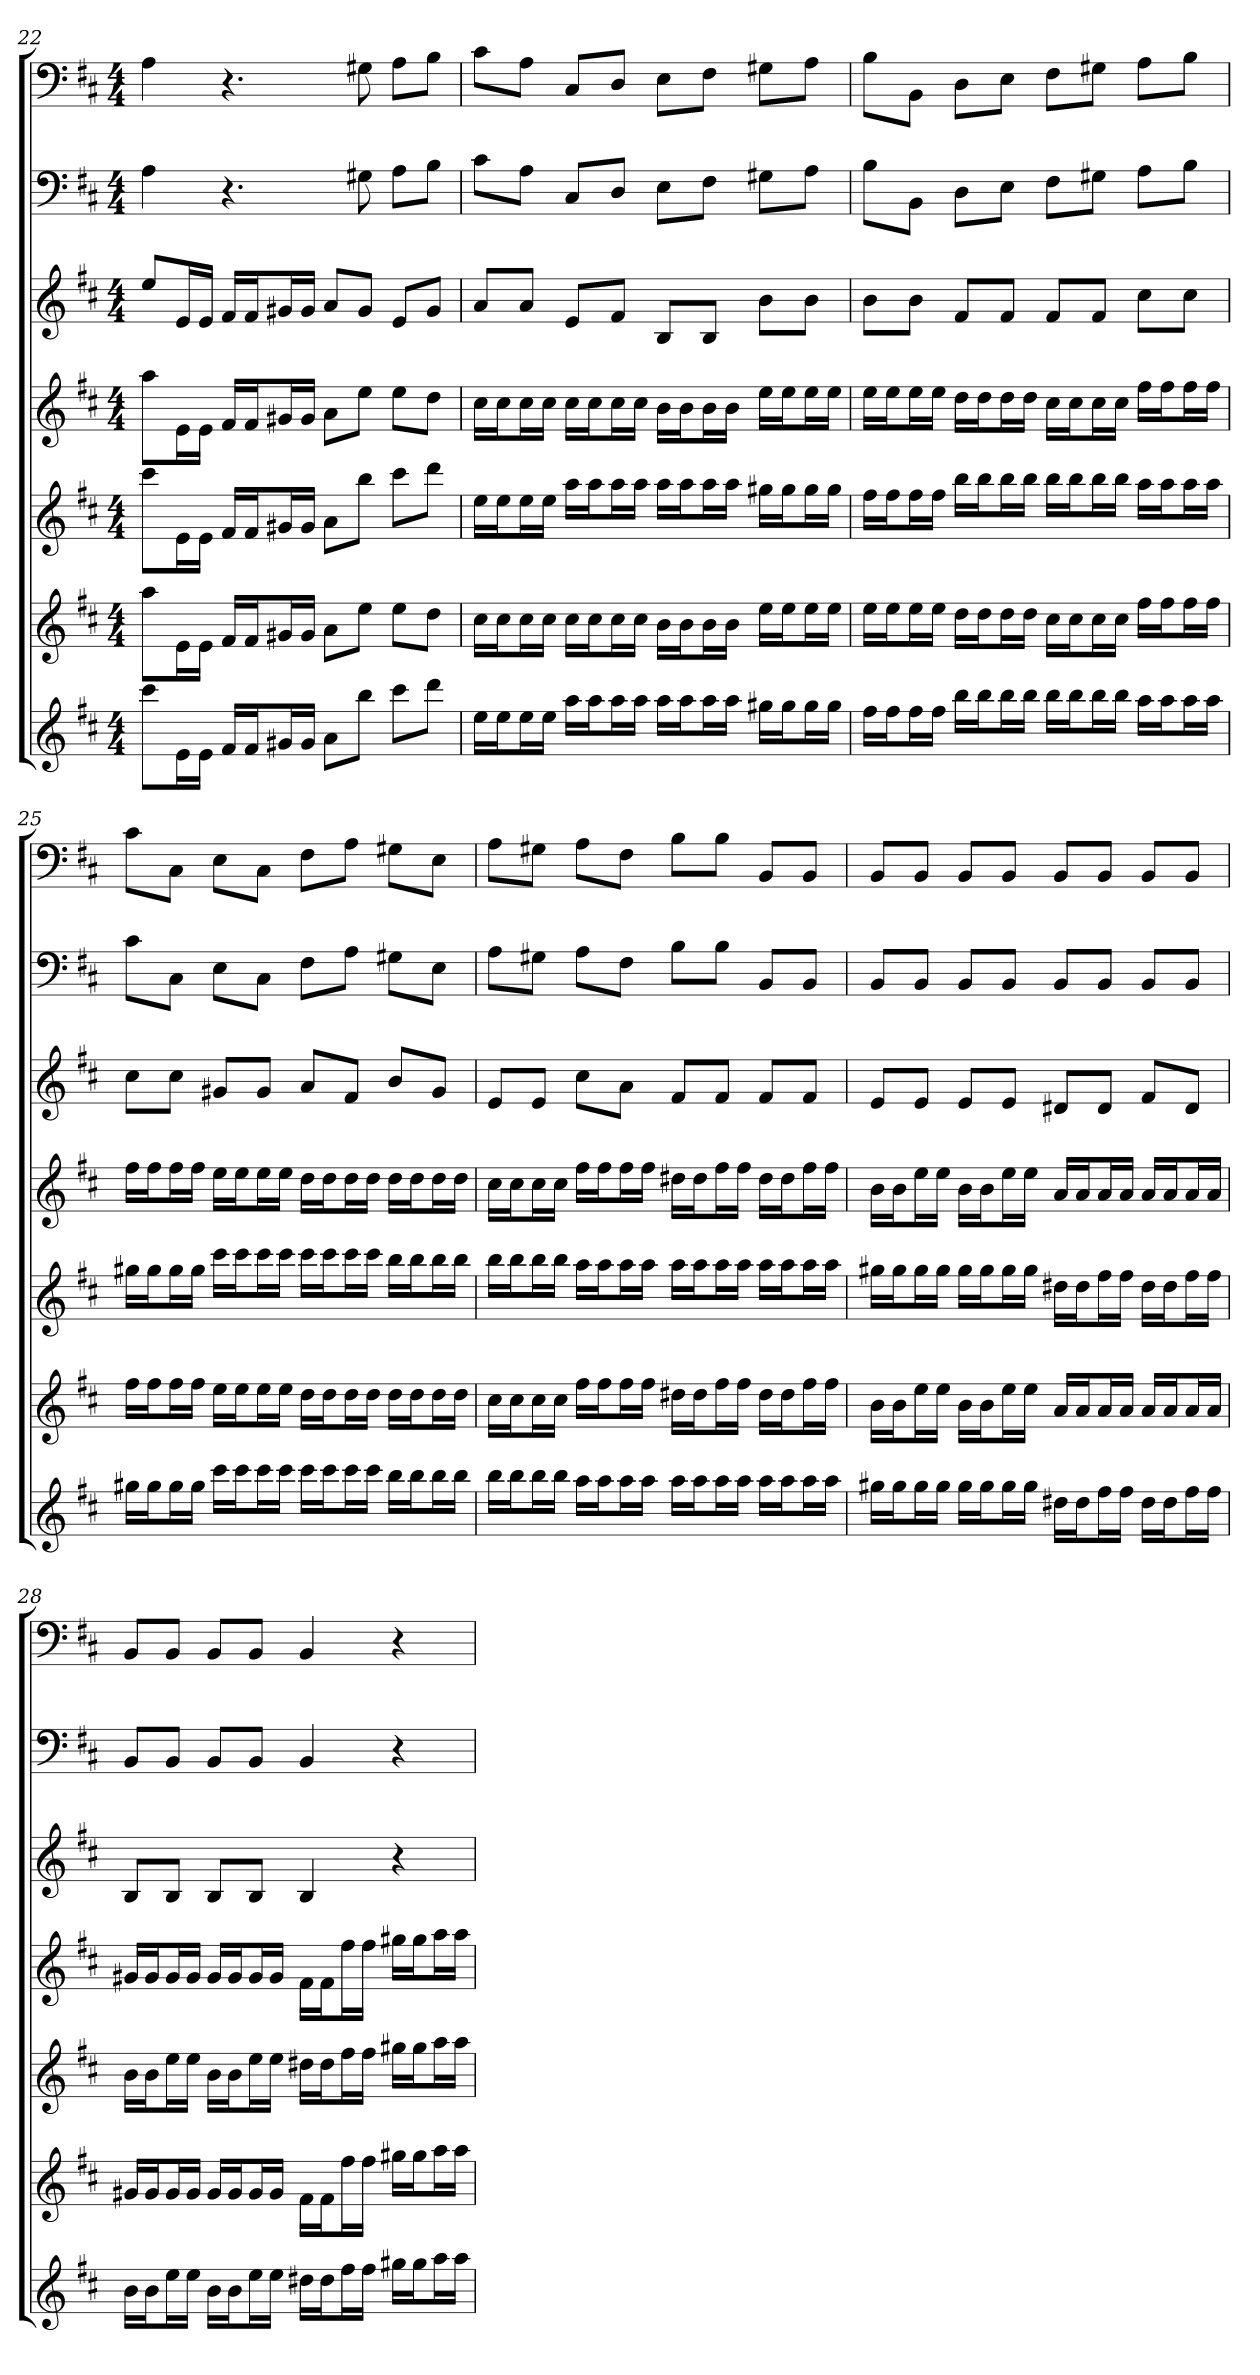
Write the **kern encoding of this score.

**kern	**kern	**kern	**kern	**kern	**kern	**kern
*part7	*part6	*part5	*part4	*part3	*part2	*part1
*staff7	*staff6	*staff5	*staff4	*staff3	*staff2	*staff1
*k[f#c#]	*k[f#c#]	*k[f#c#]	*k[f#c#]	*k[f#c#]	*k[f#c#]	*k[f#c#]
*D:	*D:	*D:	*D:	*D:	*D:	*D:
*M4/4	*M4/4	*M4/4	*M4/4	*M4/4	*M4/4	*M4/4
=22	=22	=22	=22	=22	=22	=22
8ccc#L	8aaL	8ccc#L	8aaL	8eeL	4A	4A
16eL	16eL	16eL	16eL	16eL	.	.
16eJJ	16eJJ	16eJJ	16eJJ	16eJJ	.	.
16f#LL	16f#LL	16f#LL	16f#LL	16f#LL	4.r	4.r
16f#J	16f#J	16f#J	16f#J	16f#J	.	.
16g#XL	16g#XL	16g#XL	16g#XL	16g#XL	.	.
16g#JJ	16g#JJ	16g#JJ	16g#JJ	16g#JJ	.	.
8aL	8aL	8aL	8aL	8aL	.	.
8bbJ	8eeJ	8bbJ	8eeJ	8g#J	8G#X	8G#X
8ccc#L	8eeL	8ccc#L	8eeL	8eL	8AL	8AL
8dddJ	8ddJ	8dddJ	8ddJ	8g#J	8BJ	8BJ
=23	=23	=23	=23	=23	=23	=23
16eeLL	16cc#LL	16eeLL	16cc#LL	8aL	8c#L	8c#L
16eeJ	16cc#J	16eeJ	16cc#J	.	.	.
16eeL	16cc#L	16eeL	16cc#L	8aJ	8AJ	8AJ
16eeJJ	16cc#JJ	16eeJJ	16cc#JJ	.	.	.
16aaLL	16cc#LL	16aaLL	16cc#LL	8eL	8C#L	8C#L
16aaJ	16cc#J	16aaJ	16cc#J	.	.	.
16aaL	16cc#L	16aaL	16cc#L	8f#J	8DJ	8DJ
16aaJJ	16cc#JJ	16aaJJ	16cc#JJ	.	.	.
16aaLL	16bLL	16aaLL	16bLL	8BL	8EL	8EL
16aaJ	16bJ	16aaJ	16bJ	.	.	.
16aaL	16bL	16aaL	16bL	8BJ	8F#J	8F#J
16aaJJ	16bJJ	16aaJJ	16bJJ	.	.	.
16gg#XLL	16eeLL	16gg#XLL	16eeLL	8bL	8G#XL	8G#XL
16gg#J	16eeJ	16gg#J	16eeJ	.	.	.
16gg#L	16eeL	16gg#L	16eeL	8bJ	8AJ	8AJ
16gg#JJ	16eeJJ	16gg#JJ	16eeJJ	.	.	.
=24	=24	=24	=24	=24	=24	=24
16ff#LL	16eeLL	16ff#LL	16eeLL	8bL	8BL	8BL
16ff#J	16eeJ	16ff#J	16eeJ	.	.	.
16ff#L	16eeL	16ff#L	16eeL	8bJ	8BBJ	8BBJ
16ff#JJ	16eeJJ	16ff#JJ	16eeJJ	.	.	.
16bbLL	16ddLL	16bbLL	16ddLL	8f#L	8DL	8DL
16bbJ	16ddJ	16bbJ	16ddJ	.	.	.
16bbL	16ddL	16bbL	16ddL	8f#J	8EJ	8EJ
16bbJJ	16ddJJ	16bbJJ	16ddJJ	.	.	.
16bbLL	16cc#LL	16bbLL	16cc#LL	8f#L	8F#L	8F#L
16bbJ	16cc#J	16bbJ	16cc#J	.	.	.
16bbL	16cc#L	16bbL	16cc#L	8f#J	8G#XJ	8G#XJ
16bbJJ	16cc#JJ	16bbJJ	16cc#JJ	.	.	.
16aaLL	16ff#LL	16aaLL	16ff#LL	8cc#L	8AL	8AL
16aaJ	16ff#J	16aaJ	16ff#J	.	.	.
16aaL	16ff#L	16aaL	16ff#L	8cc#J	8BJ	8BJ
16aaJJ	16ff#JJ	16aaJJ	16ff#JJ	.	.	.
=25	=25	=25	=25	=25	=25	=25
16gg#XLL	16ff#LL	16gg#XLL	16ff#LL	8cc#L	8c#L	8c#L
16gg#J	16ff#J	16gg#J	16ff#J	.	.	.
16gg#L	16ff#L	16gg#L	16ff#L	8cc#J	8C#J	8C#J
16gg#JJ	16ff#JJ	16gg#JJ	16ff#JJ	.	.	.
16ccc#LL	16eeLL	16ccc#LL	16eeLL	8g#XL	8EL	8EL
16ccc#J	16eeJ	16ccc#J	16eeJ	.	.	.
16ccc#L	16eeL	16ccc#L	16eeL	8g#J	8C#J	8C#J
16ccc#JJ	16eeJJ	16ccc#JJ	16eeJJ	.	.	.
16ccc#LL	16ddLL	16ccc#LL	16ddLL	8aL	8F#L	8F#L
16ccc#J	16ddJ	16ccc#J	16ddJ	.	.	.
16ccc#L	16ddL	16ccc#L	16ddL	8f#J	8AJ	8AJ
16ccc#JJ	16ddJJ	16ccc#JJ	16ddJJ	.	.	.
16bbLL	16ddLL	16bbLL	16ddLL	8bL	8G#XL	8G#XL
16bbJ	16ddJ	16bbJ	16ddJ	.	.	.
16bbL	16ddL	16bbL	16ddL	8g#J	8EJ	8EJ
16bbJJ	16ddJJ	16bbJJ	16ddJJ	.	.	.
=26	=26	=26	=26	=26	=26	=26
16bbLL	16cc#LL	16bbLL	16cc#LL	8eL	8AL	8AL
16bbJ	16cc#J	16bbJ	16cc#J	.	.	.
16bbL	16cc#L	16bbL	16cc#L	8eJ	8G#XJ	8G#XJ
16bbJJ	16cc#JJ	16bbJJ	16cc#JJ	.	.	.
16aaLL	16ff#LL	16aaLL	16ff#LL	8cc#L	8AL	8AL
16aaJ	16ff#J	16aaJ	16ff#J	.	.	.
16aaL	16ff#L	16aaL	16ff#L	8aJ	8F#J	8F#J
16aaJJ	16ff#JJ	16aaJJ	16ff#JJ	.	.	.
16aaLL	16dd#XLL	16aaLL	16dd#XLL	8f#L	8BL	8BL
16aaJ	16dd#J	16aaJ	16dd#J	.	.	.
16aaL	16ff#L	16aaL	16ff#L	8f#J	8BJ	8BJ
16aaJJ	16ff#JJ	16aaJJ	16ff#JJ	.	.	.
16aaLL	16dd#LL	16aaLL	16dd#LL	8f#L	8BBL	8BBL
16aaJ	16dd#J	16aaJ	16dd#J	.	.	.
16aaL	16ff#L	16aaL	16ff#L	8f#J	8BBJ	8BBJ
16aaJJ	16ff#JJ	16aaJJ	16ff#JJ	.	.	.
=27	=27	=27	=27	=27	=27	=27
16gg#XLL	16bLL	16gg#XLL	16bLL	8eL	8BBL	8BBL
16gg#J	16bJ	16gg#J	16bJ	.	.	.
16gg#L	16eeL	16gg#L	16eeL	8eJ	8BBJ	8BBJ
16gg#JJ	16eeJJ	16gg#JJ	16eeJJ	.	.	.
16gg#LL	16bLL	16gg#LL	16bLL	8eL	8BBL	8BBL
16gg#J	16bJ	16gg#J	16bJ	.	.	.
16gg#L	16eeL	16gg#L	16eeL	8eJ	8BBJ	8BBJ
16gg#JJ	16eeJJ	16gg#JJ	16eeJJ	.	.	.
16dd#XLL	16aLL	16dd#XLL	16aLL	8d#XL	8BBL	8BBL
16dd#J	16aJ	16dd#J	16aJ	.	.	.
16ff#L	16aL	16ff#L	16aL	8d#J	8BBJ	8BBJ
16ff#JJ	16aJJ	16ff#JJ	16aJJ	.	.	.
16dd#LL	16aLL	16dd#LL	16aLL	8f#L	8BBL	8BBL
16dd#J	16aJ	16dd#J	16aJ	.	.	.
16ff#L	16aL	16ff#L	16aL	8d#J	8BBJ	8BBJ
16ff#JJ	16aJJ	16ff#JJ	16aJJ	.	.	.
=28	=28	=28	=28	=28	=28	=28
16bLL	16g#XLL	16bLL	16g#XLL	8BL	8BBL	8BBL
16bJ	16g#J	16bJ	16g#J	.	.	.
16eeL	16g#L	16eeL	16g#L	8BJ	8BBJ	8BBJ
16eeJJ	16g#JJ	16eeJJ	16g#JJ	.	.	.
16bLL	16g#LL	16bLL	16g#LL	8BL	8BBL	8BBL
16bJ	16g#J	16bJ	16g#J	.	.	.
16eeL	16g#L	16eeL	16g#L	8BJ	8BBJ	8BBJ
16eeJJ	16g#JJ	16eeJJ	16g#JJ	.	.	.
16dd#XLL	16f#LL	16dd#XLL	16f#LL	4B	4BB	4BB
16dd#J	16f#J	16dd#J	16f#J	.	.	.
16ff#L	16ff#L	16ff#L	16ff#L	.	.	.
16ff#JJ	16ff#JJ	16ff#JJ	16ff#JJ	.	.	.
16gg#XLL	16gg#XLL	16gg#XLL	16gg#XLL	4r	4r	4r
16gg#J	16gg#J	16gg#J	16gg#J	.	.	.
16aaL	16aaL	16aaL	16aaL	.	.	.
16aaJJ	16aaJJ	16aaJJ	16aaJJ	.	.	.
=	=	=	=	=	=	=
*-	*-	*-	*-	*-	*-	*-
